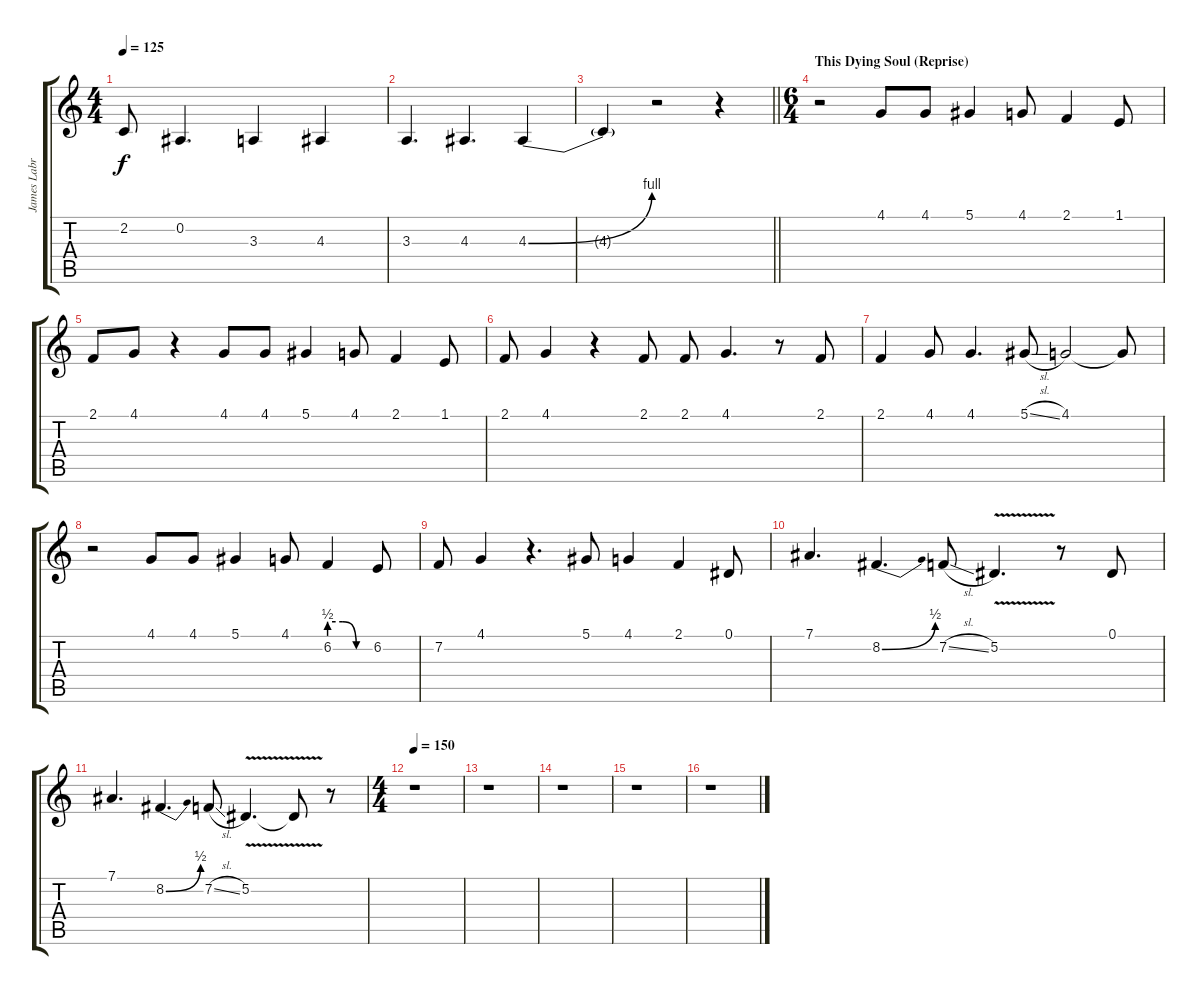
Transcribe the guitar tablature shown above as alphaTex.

\track ("James Labrie" "James Labr") {instrument lead1square}
\staff {score tabs}
\tuning (Eb4 Bb3 Gb3 Db3 Ab2 Eb2) {hide}
\ts (4 4)
\tempo 125
\clef g2
\ks c
2.2{t}.8{dy f} 0.2.4{d} 3.3.4 4.3.4 |
3.3.4{d} 4.3.4{d} 4.3{be (bend 0 0 60 4)}.4 |
\barLineRight lightlight
4.3{t}.4 r.2 r.4 |
\ts (6 4)
\section ("" "This Dying Soul (Reprise)")
r.2 4.1.8 4.1.8 5.1.4 4.1.8 2.1.4 1.1.8 |
2.1.8 4.1.8 r.4 4.1.8 4.1.8 5.1.4 4.1.8 2.1.4 1.1.8 |
2.1.8 4.1.4 r.4 2.1.8 2.1.8 4.1.4{d} r.8 2.1.8 |
2.1.4 4.1.8 4.1.4{d} 5.1{sl}.8 4.1.2 4.1{t}.8 |
r.2 4.1.8 4.1.8 5.1.4 4.1.8 6.2{be (custom 0 2 20 2 40 0 60 0)}.4 6.2.8 |
7.2.8 4.1.4 r.4{d} 5.1.8 4.1.4 2.1.4 0.1.8 |
7.1.4{d} 8.2{be (bend 0 0 60 2)}.4{d} 7.2{sl}.8 5.2{v}.4{d} r.8 0.1.8 |
7.1.4{d} 8.2{be (bend 0 0 60 2)}.4{d} 7.2{sl}.8 5.2{v}.4{d} 5.2{t}.8 r.8 |
\ts (4 4)
\tempo 150
r.1 |
r.1 |
r.1 |
r.1 |
r.1
